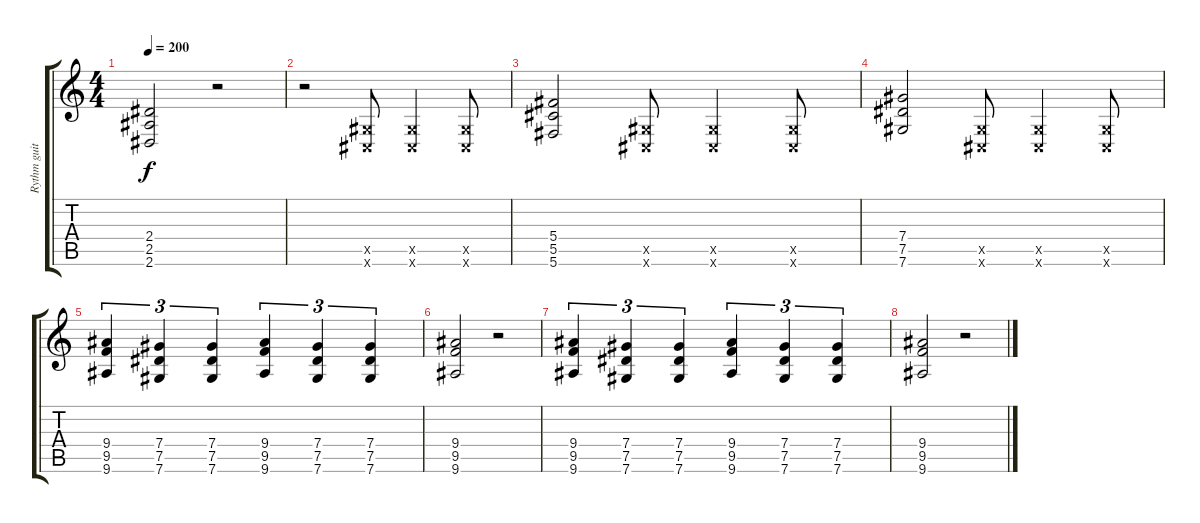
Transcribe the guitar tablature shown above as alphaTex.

\track ("Rythm guitar" "Rythm guit") {instrument distortionguitar}
\staff {score tabs}
\tuning (Eb4 Bb3 Gb3 Db3 Ab2 Db2) {hide}
\ts (4 4)
\tempo 200
\clef g2
\ks c
(2.4 2.5 2.6).2{dy f} r.2 |
r.2 (0.5{x} 0.6{x}).8 (0.5{x} 0.6{x}).4 (0.5{x} 0.6{x}).8 |
(5.4 5.5 5.6).2 (0.5{x} 0.6{x}).8 (0.5{x} 0.6{x}).4 (0.5{x} 0.6{x}).8 |
(7.4 7.5 7.6).2 (0.5{x} 0.6{x}).8 (0.5{x} 0.6{x}).4 (0.5{x} 0.6{x}).8 |
(9.4 9.5 9.6).4{tu (3 2)} (7.4 7.5 7.6).4{tu (3 2)} (7.4 7.5 7.6).4{tu (3 2)} (9.4 9.5 9.6).4{tu (3 2)} (7.4 7.5 7.6).4{tu (3 2)} (7.4 7.5 7.6).4{tu (3 2)} |
(9.4 9.5 9.6).2 r.2 |
(9.4 9.5 9.6).4{tu (3 2)} (7.4 7.5 7.6).4{tu (3 2)} (7.4 7.5 7.6).4{tu (3 2)} (9.4 9.5 9.6).4{tu (3 2)} (7.4 7.5 7.6).4{tu (3 2)} (7.4 7.5 7.6).4{tu (3 2)} |
(9.4 9.5 9.6).2 r.2
